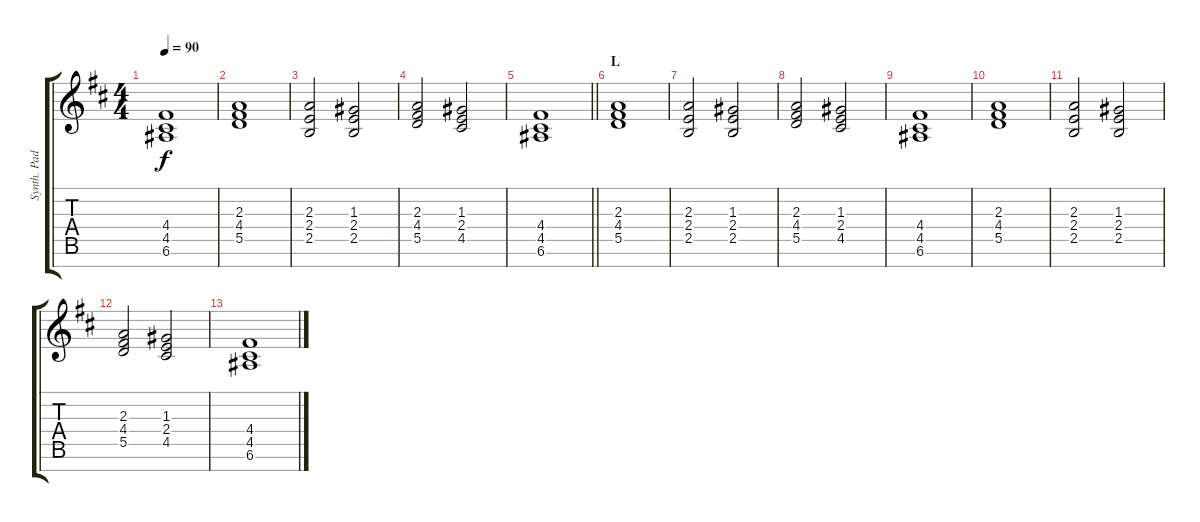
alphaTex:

\track ("Synth. Pad" "Synth. Pad") {instrument pad2warm}
\staff {score tabs}
\tuning (E5 B4 G4 D4 A3 E3 B2) {hide}
\ts (4 4)
\tempo 90
\clef g2
\ks d
(4.4 4.5 6.6).1{dy f} |
(2.3 4.4 5.5).1 |
(2.3 2.4 2.5).2 (1.3 2.4 2.5).2 |
(2.3 4.4 5.5).2 (1.3 2.4 4.5).2 |
\barLineRight lightlight
(4.4 4.5 6.6).1 |
\section ("" "L")
(2.3 4.4 5.5).1 |
(2.3 2.4 2.5).2 (1.3 2.4 2.5).2 |
(2.3 4.4 5.5).2 (1.3 2.4 4.5).2 |
(4.4 4.5 6.6).1 |
(2.3 4.4 5.5).1 |
(2.3 2.4 2.5).2 (1.3 2.4 2.5).2 |
(2.3 4.4 5.5).2 (1.3 2.4 4.5).2 |
(4.4 4.5 6.6).1
